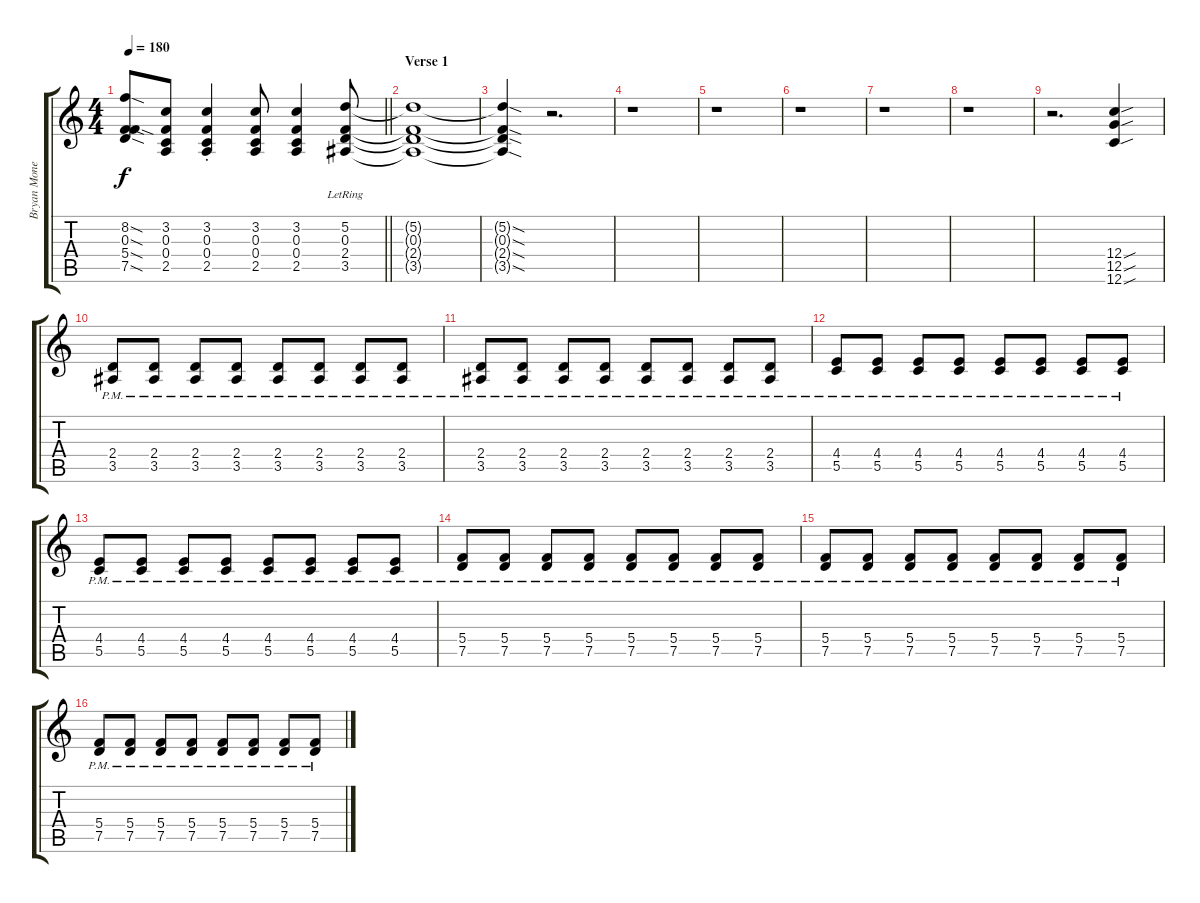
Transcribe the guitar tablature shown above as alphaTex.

\track ("Bryan Money [Gtr.2]" "Bryan Mone") {instrument distortionguitar}
\staff {score tabs}
\tuning (D4 A3 F3 C3 G2 C2) {hide}
\ts (4 4)
\tempo 180
\clef g2
\barLineRight lightlight
\ks c
(8.2{sod t} 0.3{sod t} 5.4{sod t} 7.5{sod t}).8{dy f} (3.2 0.3 0.4 2.5).8 (3.2{st} 0.3{st} 0.4{st} 2.5{st}).4 (3.2 0.3 0.4 2.5).8 (3.2 0.3 0.4 2.5).4 (5.2{lr} 0.3 2.4 3.5).8 |
\section ("" "Verse 1")
(5.2{t} 0.3{t} 2.4{t} 3.5{t}).1{volume 0} |
(5.2{sod t} 0.3{sod t} 2.4{sod t} 3.5{sod t}).4 r.2{d} |
r.1 |
r.1 |
r.1 |
r.1 |
r.1 |
r.2{d} (12.4{sou} 12.5{sou} 12.6{sou}).4{volume 7} |
(2.4{pm} 3.5{pm}).8{volume 13} (2.4{pm} 3.5{pm}).8 (2.4{pm} 3.5{pm}).8 (2.4{pm} 3.5{pm}).8 (2.4{pm} 3.5{pm}).8 (2.4{pm} 3.5{pm}).8 (2.4{pm} 3.5{pm}).8 (2.4{pm} 3.5{pm}).8 |
(2.4{pm} 3.5{pm}).8 (2.4{pm} 3.5{pm}).8 (2.4{pm} 3.5{pm}).8 (2.4{pm} 3.5{pm}).8 (2.4{pm} 3.5{pm}).8 (2.4{pm} 3.5{pm}).8 (2.4{pm} 3.5{pm}).8 (2.4{pm} 3.5{pm}).8 |
(4.4{pm} 5.5{pm}).8 (4.4{pm} 5.5{pm}).8 (4.4{pm} 5.5{pm}).8 (4.4{pm} 5.5{pm}).8 (4.4{pm} 5.5{pm}).8 (4.4{pm} 5.5{pm}).8 (4.4{pm} 5.5{pm}).8 (4.4{pm} 5.5{pm}).8 |
(4.4{pm} 5.5{pm}).8 (4.4{pm} 5.5{pm}).8 (4.4{pm} 5.5{pm}).8 (4.4{pm} 5.5{pm}).8 (4.4{pm} 5.5{pm}).8 (4.4{pm} 5.5{pm}).8 (4.4{pm} 5.5{pm}).8 (4.4{pm} 5.5{pm}).8 |
(5.4{pm} 7.5{pm}).8 (5.4{pm} 7.5{pm}).8 (5.4{pm} 7.5{pm}).8 (5.4{pm} 7.5{pm}).8 (5.4{pm} 7.5{pm}).8 (5.4{pm} 7.5{pm}).8 (5.4{pm} 7.5{pm}).8 (5.4{pm} 7.5{pm}).8 |
(5.4{pm} 7.5{pm}).8 (5.4{pm} 7.5{pm}).8 (5.4{pm} 7.5{pm}).8 (5.4{pm} 7.5{pm}).8 (5.4{pm} 7.5{pm}).8 (5.4{pm} 7.5{pm}).8 (5.4{pm} 7.5{pm}).8 (5.4{pm} 7.5{pm}).8 |
(5.4{pm} 7.5{pm}).8 (5.4{pm} 7.5{pm}).8 (5.4{pm} 7.5{pm}).8 (5.4{pm} 7.5{pm}).8 (5.4{pm} 7.5{pm}).8 (5.4{pm} 7.5{pm}).8 (5.4{pm} 7.5{pm}).8 (5.4{pm} 7.5{pm}).8
